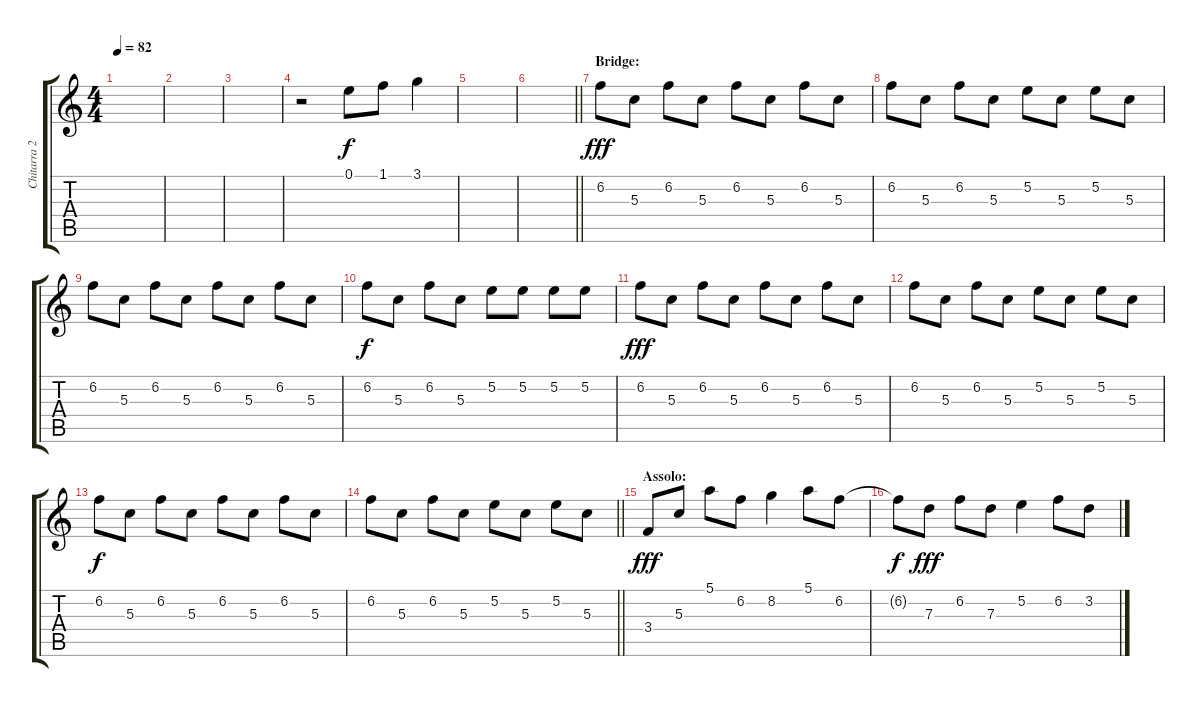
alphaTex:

\track ("Chitarra 2" "Chitarra 2") {instrument overdrivenguitar}
\staff {score tabs}
\tuning (E4 B3 G3 D3 A2 E2) {hide}
\ts (4 4)
\tempo 82
\clef g2
\ks c
|
|
|
r.2 0.1.8 1.1.8 3.1.4 |
|
\barLineRight lightlight
|
\section ("" "Bridge:")
6.2.8{dy fff} 5.3.8 6.2.8 5.3.8 6.2.8 5.3.8 6.2.8 5.3.8 |
6.2.8 5.3.8 6.2.8 5.3.8 5.2.8 5.3.8 5.2.8 5.3.8 |
6.2.8 5.3.8 6.2.8 5.3.8 6.2.8 5.3.8 6.2.8 5.3.8 |
6.2.8{dy f} 5.3.8 6.2.8 5.3.8 5.2.8 5.2.8 5.2.8 5.2.8 |
6.2.8{dy fff} 5.3.8 6.2.8 5.3.8 6.2.8 5.3.8 6.2.8 5.3.8 |
6.2.8 5.3.8 6.2.8 5.3.8 5.2.8 5.3.8 5.2.8 5.3.8 |
6.2.8{dy f} 5.3.8 6.2.8 5.3.8 6.2.8 5.3.8 6.2.8 5.3.8 |
\barLineRight lightlight
6.2.8 5.3.8 6.2.8 5.3.8 5.2.8 5.3.8 5.2.8 5.3.8 |
\section ("" "Assolo:")
3.4.8{dy fff} 5.3.8 5.1.8 6.2.8 8.2.4 5.1.8 6.2.8 |
6.2{t}.8{dy f} 7.3.8{dy fff} 6.2.8 7.3.8 5.2.4 6.2.8 3.2.8
